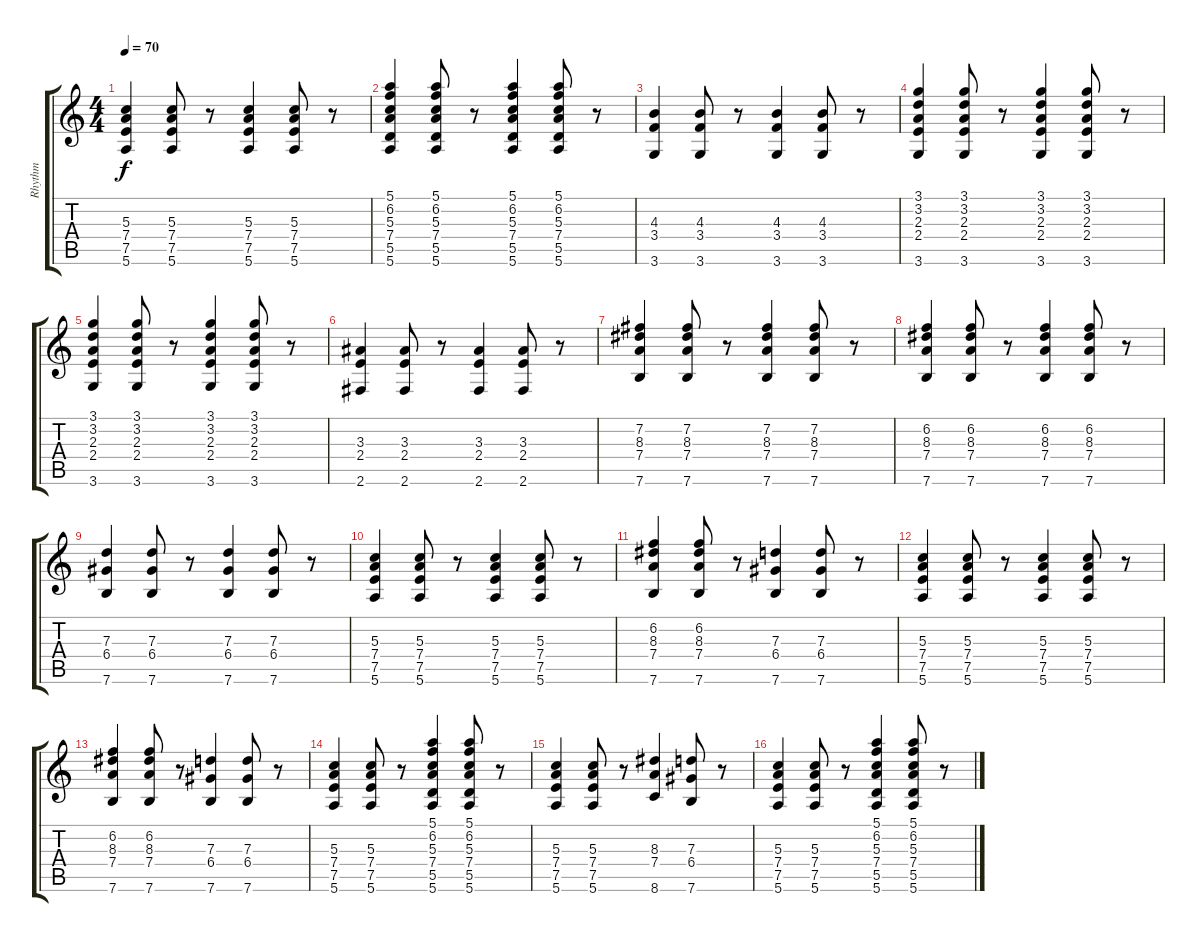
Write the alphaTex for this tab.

\track ("Rhythm" "Rhythm") {instrument acousticguitarsteel}
\staff {score tabs}
\tuning (E4 B3 G3 D3 A2 E2) {hide}
\ts (4 4)
\tempo 70
\clef g2
\ks c
(5.3 7.4 7.5 5.6).4{dy f} (5.3 7.4 7.5 5.6).8 r.8 (5.3 7.4 7.5 5.6).4 (5.3 7.4 7.5 5.6).8 r.8 |
(5.1 6.2 5.3 7.4 5.5 5.6).4 (5.1 6.2 5.3 7.4 5.5 5.6).8 r.8 (5.1 6.2 5.3 7.4 5.5 5.6).4 (5.1 6.2 5.3 7.4 5.5 5.6).8 r.8 |
(4.3 3.4 3.6).4 (4.3 3.4 3.6).8 r.8 (4.3 3.4 3.6).4 (4.3 3.4 3.6).8 r.8 |
(3.1 3.2 2.3 2.4 3.6).4 (3.1 3.2 2.3 2.4 3.6).8 r.8 (3.1 3.2 2.3 2.4 3.6).4 (3.1 3.2 2.3 2.4 3.6).8 r.8 |
(3.1 3.2 2.3 2.4 3.6).4 (3.1 3.2 2.3 2.4 3.6).8 r.8 (3.1 3.2 2.3 2.4 3.6).4 (3.1 3.2 2.3 2.4 3.6).8 r.8 |
(3.3 2.4 2.6).4 (3.3 2.4 2.6).8 r.8 (3.3 2.4 2.6).4 (3.3 2.4 2.6).8 r.8 |
(7.2 8.3 7.4 7.6).4 (7.2 8.3 7.4 7.6).8 r.8 (7.2 8.3 7.4 7.6).4 (7.2 8.3 7.4 7.6).8 r.8 |
(6.2 8.3 7.4 7.6).4 (6.2 8.3 7.4 7.6).8 r.8 (6.2 8.3 7.4 7.6).4 (6.2 8.3 7.4 7.6).8 r.8 |
(7.3 6.4 7.6).4 (7.3 6.4 7.6).8 r.8 (7.3 6.4 7.6).4 (7.3 6.4 7.6).8 r.8 |
(5.3 7.4 7.5 5.6).4 (5.3 7.4 7.5 5.6).8 r.8 (5.3 7.4 7.5 5.6).4 (5.3 7.4 7.5 5.6).8 r.8 |
(6.2 8.3 7.4 7.6).4 (6.2 8.3 7.4 7.6).8 r.8 (7.3 6.4 7.6).4 (7.3 6.4 7.6).8 r.8 |
(5.3 7.4 7.5 5.6).4 (5.3 7.4 7.5 5.6).8 r.8 (5.3 7.4 7.5 5.6).4 (5.3 7.4 7.5 5.6).8 r.8 |
(6.2 8.3 7.4 7.6).4 (6.2 8.3 7.4 7.6).8 r.8 (7.3 6.4 7.6).4 (7.3 6.4 7.6).8 r.8 |
(5.3 7.4 7.5 5.6).4 (5.3 7.4 7.5 5.6).8 r.8 (5.1 6.2 5.3 7.4 5.5 5.6).4 (5.1 6.2 5.3 7.4 5.5 5.6).8 r.8 |
(5.3 7.4 7.5 5.6).4 (5.3 7.4 7.5 5.6).8 r.8 (8.3 7.4 8.6).4 (7.3 6.4 7.6).8 r.8 |
(5.3 7.4 7.5 5.6).4 (5.3 7.4 7.5 5.6).8 r.8 (5.1 6.2 5.3 7.4 5.5 5.6).4 (5.1 6.2 5.3 7.4 5.5 5.6).8 r.8
